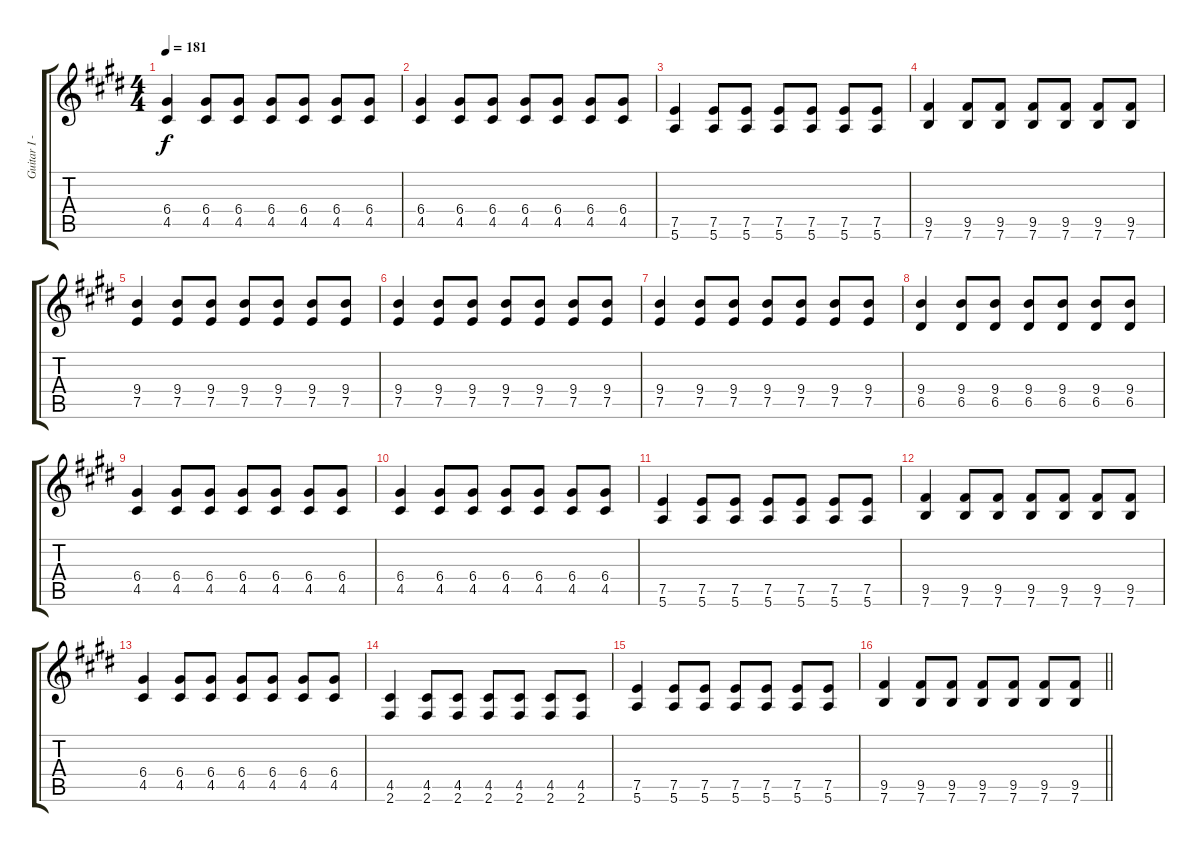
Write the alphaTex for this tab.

\track ("Guitar I - Gotoh" "Guitar I -") {instrument overdrivenguitar}
\staff {score tabs}
\tuning (E4 B3 G3 D3 A2 E2) {hide}
\ts (4 4)
\tempo 181
\clef g2
\ks e
(6.4 4.5).4{dy f} (6.4 4.5).8 (6.4 4.5).8 (6.4 4.5).8 (6.4 4.5).8 (6.4 4.5).8 (6.4 4.5).8 |
(6.4 4.5).4 (6.4 4.5).8 (6.4 4.5).8 (6.4 4.5).8 (6.4 4.5).8 (6.4 4.5).8 (6.4 4.5).8 |
(7.5 5.6).4 (7.5 5.6).8 (7.5 5.6).8 (7.5 5.6).8 (7.5 5.6).8 (7.5 5.6).8 (7.5 5.6).8 |
(9.5 7.6).4 (9.5 7.6).8 (9.5 7.6).8 (9.5 7.6).8 (9.5 7.6).8 (9.5 7.6).8 (9.5 7.6).8 |
(9.4 7.5).4 (9.4 7.5).8 (9.4 7.5).8 (9.4 7.5).8 (9.4 7.5).8 (9.4 7.5).8 (9.4 7.5).8 |
(9.4 7.5).4 (9.4 7.5).8 (9.4 7.5).8 (9.4 7.5).8 (9.4 7.5).8 (9.4 7.5).8 (9.4 7.5).8 |
(9.4 7.5).4 (9.4 7.5).8 (9.4 7.5).8 (9.4 7.5).8 (9.4 7.5).8 (9.4 7.5).8 (9.4 7.5).8 |
(9.4 6.5).4 (9.4 6.5).8 (9.4 6.5).8 (9.4 6.5).8 (9.4 6.5).8 (9.4 6.5).8 (9.4 6.5).8 |
(6.4 4.5).4 (6.4 4.5).8 (6.4 4.5).8 (6.4 4.5).8 (6.4 4.5).8 (6.4 4.5).8 (6.4 4.5).8 |
(6.4 4.5).4 (6.4 4.5).8 (6.4 4.5).8 (6.4 4.5).8 (6.4 4.5).8 (6.4 4.5).8 (6.4 4.5).8 |
(7.5 5.6).4 (7.5 5.6).8 (7.5 5.6).8 (7.5 5.6).8 (7.5 5.6).8 (7.5 5.6).8 (7.5 5.6).8 |
(9.5 7.6).4 (9.5 7.6).8 (9.5 7.6).8 (9.5 7.6).8 (9.5 7.6).8 (9.5 7.6).8 (9.5 7.6).8 |
(6.4 4.5).4 (6.4 4.5).8 (6.4 4.5).8 (6.4 4.5).8 (6.4 4.5).8 (6.4 4.5).8 (6.4 4.5).8 |
(4.5 2.6).4 (4.5 2.6).8 (4.5 2.6).8 (4.5 2.6).8 (4.5 2.6).8 (4.5 2.6).8 (4.5 2.6).8 |
(7.5 5.6).4 (7.5 5.6).8 (7.5 5.6).8 (7.5 5.6).8 (7.5 5.6).8 (7.5 5.6).8 (7.5 5.6).8 |
\barLineRight lightlight
(9.5 7.6).4 (9.5 7.6).8 (9.5 7.6).8 (9.5 7.6).8 (9.5 7.6).8 (9.5 7.6).8 (9.5 7.6).8
